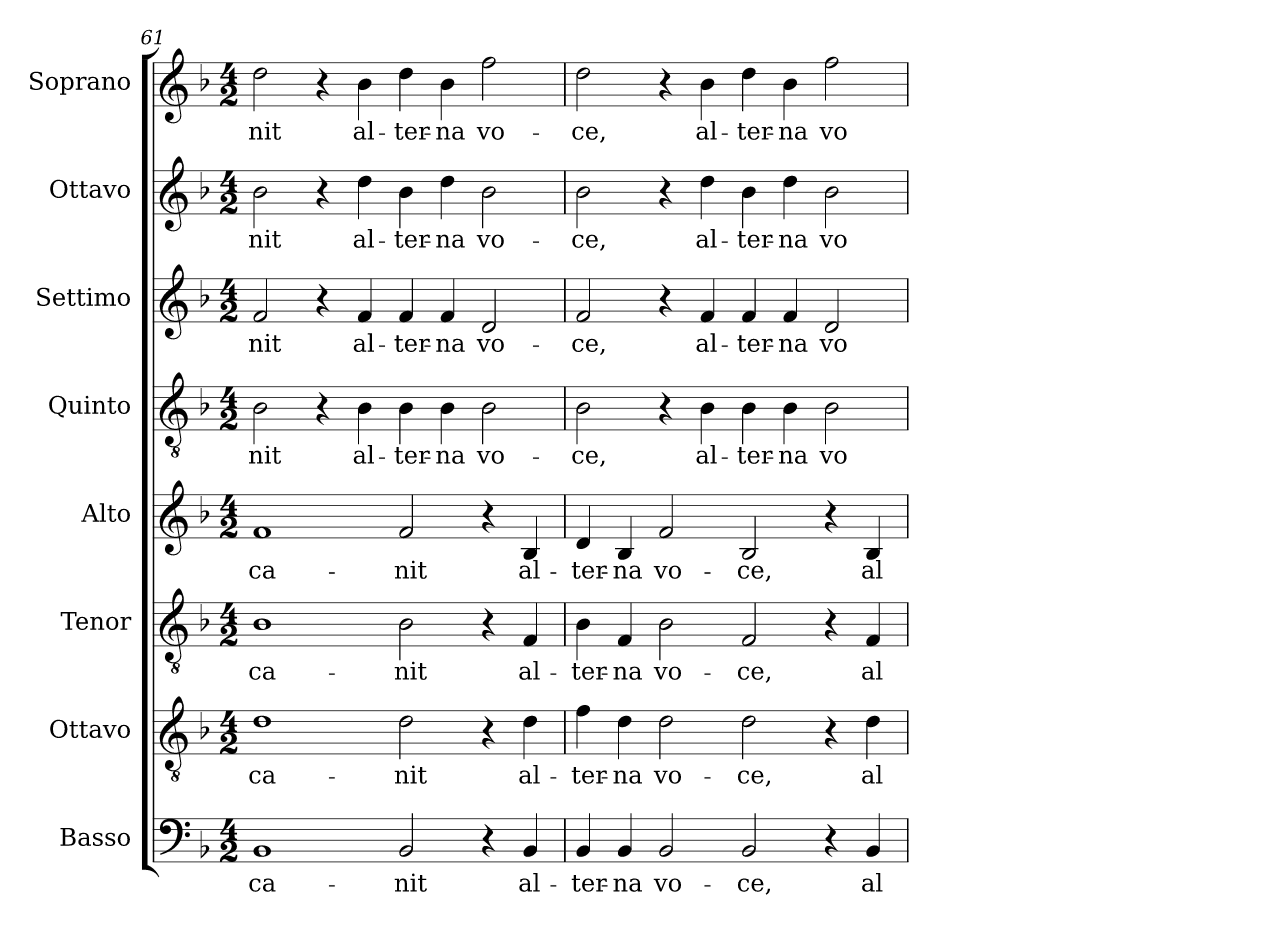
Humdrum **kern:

**kern	**text	**kern	**text	**kern	**text	**kern	**text	**kern	**text	**kern	**text	**kern	**text	**kern	**text
*part8	*part8	*part7	*part7	*part6	*part6	*part5	*part5	*part4	*part4	*part3	*part3	*part2	*part2	*part1	*part1
*staff8	*staff8	*staff7	*staff7	*staff6	*staff6	*staff5	*staff5	*staff4	*staff4	*staff3	*staff3	*staff2	*staff2	*staff1	*staff1
*I"Basso	*	*I"Ottavo	*	*I"Tenor	*	*I"Alto	*	*I"Quinto	*	*I"Settimo	*	*I"Ottavo	*	*I"Soprano	*
*I'B.	*	*I'Ot.	*	*I'T.	*	*I'A.	*	*I'Q.	*	*I'St.	*	*	*	*I'S.	*
*clefF4	*	*clefGv2	*	*clefGv2	*	*clefG2	*	*clefGv2	*	*clefG2	*	*clefG2	*	*clefG2	*
*	*	*ITrd7c12	*	*ITrd7c12	*	*	*	*ITrd7c12	*	*	*	*	*	*	*
*k[b-]	*	*k[b-]	*	*k[b-]	*	*k[b-]	*	*k[b-]	*	*k[b-]	*	*k[b-]	*	*k[b-]	*
*F:	*	*F:	*	*F:	*	*F:	*	*F:	*	*F:	*	*F:	*	*F:	*
*M4/2	*	*M4/2	*	*M4/2	*	*M4/2	*	*M4/2	*	*M4/2	*	*M4/2	*	*M4/2	*
=61	=61	=61	=61	=61	=61	=61	=61	=61	=61	=61	=61	=61	=61	=61	=61
!	!LO:LY:b:color=#000000	!	!	!	!	!	!	!	!	!	!	!	!	!	!
!	!	!	!LO:LY:b:color=#000000	!	!	!	!	!	!	!	!	!	!	!	!
!	!	!	!	!	!LO:LY:b:color=#000000	!	!	!	!	!	!	!	!	!	!
!	!	!	!	!	!	!	!LO:LY:b:color=#000000	!	!	!	!	!	!	!	!
!	!	!	!	!	!	!	!	!	!LO:LY:b:color=#000000	!	!	!	!	!	!
!	!	!	!	!	!	!	!	!	!	!	!LO:LY:b:color=#000000	!	!	!	!
!	!	!	!	!	!	!	!	!	!	!	!	!	!LO:LY:b:color=#000000	!	!
!	!	!	!	!	!	!	!	!	!	!	!	!	!	!	!LO:LY:b:color=#000000
1BB-i	ca-	1Di	ca-	1BB-i	ca-	1fi	ca-	2BB-i\	-nit	2fi/	-nit	2b-i\	-nit	2ddi\	-nit
.	.	.	.	.	.	.	.	4r	.	4r	.	4r	.	4r	.
!	!	!	!	!	!	!	!	!	!LO:LY:b:color=#000000	!	!	!	!	!	!
!	!	!	!	!	!	!	!	!	!	!	!LO:LY:b:color=#000000	!	!	!	!
!	!	!	!	!	!	!	!	!	!	!	!	!	!LO:LY:b:color=#000000	!	!
!	!	!	!	!	!	!	!	!	!	!	!	!	!	!	!LO:LY:b:color=#000000
.	.	.	.	.	.	.	.	4BB-i\	al-	4fi/	al-	4ddi\	al-	4b-i\	al-
!	!LO:LY:b:color=#000000	!	!	!	!	!	!	!	!	!	!	!	!	!	!
!	!	!	!LO:LY:b:color=#000000	!	!	!	!	!	!	!	!	!	!	!	!
!	!	!	!	!	!LO:LY:b:color=#000000	!	!	!	!	!	!	!	!	!	!
!	!	!	!	!	!	!	!LO:LY:b:color=#000000	!	!	!	!	!	!	!	!
!	!	!	!	!	!	!	!	!	!LO:LY:b:color=#000000	!	!	!	!	!	!
!	!	!	!	!	!	!	!	!	!	!	!LO:LY:b:color=#000000	!	!	!	!
!	!	!	!	!	!	!	!	!	!	!	!	!	!LO:LY:b:color=#000000	!	!
!	!	!	!	!	!	!	!	!	!	!	!	!	!	!	!LO:LY:b:color=#000000
2BB-i/	-nit	2Di\	-nit	2BB-i\	-nit	2fi/	-nit	4BB-i\	-ter-	4fi/	-ter-	4b-i\	-ter-	4ddi\	-ter-
!	!	!	!	!	!	!	!	!	!LO:LY:b:color=#000000	!	!	!	!	!	!
!	!	!	!	!	!	!	!	!	!	!	!LO:LY:b:color=#000000	!	!	!	!
!	!	!	!	!	!	!	!	!	!	!	!	!	!LO:LY:b:color=#000000	!	!
!	!	!	!	!	!	!	!	!	!	!	!	!	!	!	!LO:LY:b:color=#000000
.	.	.	.	.	.	.	.	4BB-i\	-na	4fi/	-na	4ddi\	-na	4b-i\	-na
!	!	!	!	!	!	!	!	!	!LO:LY:b:color=#000000	!	!	!	!	!	!
!	!	!	!	!	!	!	!	!	!	!	!LO:LY:b:color=#000000	!	!	!	!
!	!	!	!	!	!	!	!	!	!	!	!	!	!LO:LY:b:color=#000000	!	!
!	!	!	!	!	!	!	!	!	!	!	!	!	!	!	!LO:LY:b:color=#000000
4r	.	4r	.	4r	.	4r	.	2BB-i\	vo-	2di/	vo-	2b-i\	vo-	2ffi\	vo-
!	!LO:LY:b:color=#000000	!	!	!	!	!	!	!	!	!	!	!	!	!	!
!	!	!	!LO:LY:b:color=#000000	!	!	!	!	!	!	!	!	!	!	!	!
!	!	!	!	!	!LO:LY:b:color=#000000	!	!	!	!	!	!	!	!	!	!
!	!	!	!	!	!	!	!LO:LY:b:color=#000000	!	!	!	!	!	!	!	!
4BB-i/	al-	4Di\	al-	4FFi/	al-	4B-i/	al-	.	.	.	.	.	.	.	.
=62	=62	=62	=62	=62	=62	=62	=62	=62	=62	=62	=62	=62	=62	=62	=62
!	!LO:LY:b:color=#000000	!	!	!	!	!	!	!	!	!	!	!	!	!	!
!	!	!	!LO:LY:b:color=#000000	!	!	!	!	!	!	!	!	!	!	!	!
!	!	!	!	!	!LO:LY:b:color=#000000	!	!	!	!	!	!	!	!	!	!
!	!	!	!	!	!	!	!LO:LY:b:color=#000000	!	!	!	!	!	!	!	!
!	!	!	!	!	!	!	!	!	!LO:LY:b:color=#000000	!	!	!	!	!	!
!	!	!	!	!	!	!	!	!	!	!	!LO:LY:b:color=#000000	!	!	!	!
!	!	!	!	!	!	!	!	!	!	!	!	!	!LO:LY:b:color=#000000	!	!
!	!	!	!	!	!	!	!	!	!	!	!	!	!	!	!LO:LY:b:color=#000000
4BB-i/	-ter-	4Fi\	-ter-	4BB-i\	-ter-	4di/	-ter-	2BB-i\	-ce,	2fi/	-ce,	2b-i\	-ce,	2ddi\	-ce,
!	!LO:LY:b:color=#000000	!	!	!	!	!	!	!	!	!	!	!	!	!	!
!	!	!	!LO:LY:b:color=#000000	!	!	!	!	!	!	!	!	!	!	!	!
!	!	!	!	!	!LO:LY:b:color=#000000	!	!	!	!	!	!	!	!	!	!
!	!	!	!	!	!	!	!LO:LY:b:color=#000000	!	!	!	!	!	!	!	!
4BB-i/	-na	4Di\	-na	4FFi/	-na	4B-i/	-na	.	.	.	.	.	.	.	.
!	!LO:LY:b:color=#000000	!	!	!	!	!	!	!	!	!	!	!	!	!	!
!	!	!	!LO:LY:b:color=#000000	!	!	!	!	!	!	!	!	!	!	!	!
!	!	!	!	!	!LO:LY:b:color=#000000	!	!	!	!	!	!	!	!	!	!
!	!	!	!	!	!	!	!LO:LY:b:color=#000000	!	!	!	!	!	!	!	!
2BB-i/	vo-	2Di\	vo-	2BB-i\	vo-	2fi/	vo-	4r	.	4r	.	4r	.	4r	.
!	!	!	!	!	!	!	!	!	!LO:LY:b:color=#000000	!	!	!	!	!	!
!	!	!	!	!	!	!	!	!	!	!	!LO:LY:b:color=#000000	!	!	!	!
!	!	!	!	!	!	!	!	!	!	!	!	!	!LO:LY:b:color=#000000	!	!
!	!	!	!	!	!	!	!	!	!	!	!	!	!	!	!LO:LY:b:color=#000000
.	.	.	.	.	.	.	.	4BB-i\	al-	4fi/	al-	4ddi\	al-	4b-i\	al-
!	!LO:LY:b:color=#000000	!	!	!	!	!	!	!	!	!	!	!	!	!	!
!	!	!	!LO:LY:b:color=#000000	!	!	!	!	!	!	!	!	!	!	!	!
!	!	!	!	!	!LO:LY:b:color=#000000	!	!	!	!	!	!	!	!	!	!
!	!	!	!	!	!	!	!LO:LY:b:color=#000000	!	!	!	!	!	!	!	!
!	!	!	!	!	!	!	!	!	!LO:LY:b:color=#000000	!	!	!	!	!	!
!	!	!	!	!	!	!	!	!	!	!	!LO:LY:b:color=#000000	!	!	!	!
!	!	!	!	!	!	!	!	!	!	!	!	!	!LO:LY:b:color=#000000	!	!
!	!	!	!	!	!	!	!	!	!	!	!	!	!	!	!LO:LY:b:color=#000000
2BB-i/	-ce,	2Di\	-ce,	2FFi/	-ce,	2B-i/	-ce,	4BB-i\	-ter-	4fi/	-ter-	4b-i\	-ter-	4ddi\	-ter-
!	!	!	!	!	!	!	!	!	!LO:LY:b:color=#000000	!	!	!	!	!	!
!	!	!	!	!	!	!	!	!	!	!	!LO:LY:b:color=#000000	!	!	!	!
!	!	!	!	!	!	!	!	!	!	!	!	!	!LO:LY:b:color=#000000	!	!
!	!	!	!	!	!	!	!	!	!	!	!	!	!	!	!LO:LY:b:color=#000000
.	.	.	.	.	.	.	.	4BB-i\	-na	4fi/	-na	4ddi\	-na	4b-i\	-na
!	!	!	!	!	!	!	!	!	!LO:LY:b:color=#000000	!	!	!	!	!	!
!	!	!	!	!	!	!	!	!	!	!	!LO:LY:b:color=#000000	!	!	!	!
!	!	!	!	!	!	!	!	!	!	!	!	!	!LO:LY:b:color=#000000	!	!
!	!	!	!	!	!	!	!	!	!	!	!	!	!	!	!LO:LY:b:color=#000000
4r	.	4r	.	4r	.	4r	.	2BB-i\	vo-	2di/	vo-	2b-i\	vo-	2ffi\	vo-
!	!LO:LY:b:color=#000000	!	!	!	!	!	!	!	!	!	!	!	!	!	!
!	!	!	!LO:LY:b:color=#000000	!	!	!	!	!	!	!	!	!	!	!	!
!	!	!	!	!	!LO:LY:b:color=#000000	!	!	!	!	!	!	!	!	!	!
!	!	!	!	!	!	!	!LO:LY:b:color=#000000	!	!	!	!	!	!	!	!
4BB-i/	al-	4Di\	al-	4FFi/	al-	4B-i/	al-	.	.	.	.	.	.	.	.
=	=	=	=	=	=	=	=	=	=	=	=	=	=	=	=
*-	*-	*-	*-	*-	*-	*-	*-	*-	*-	*-	*-	*-	*-	*-	*-
